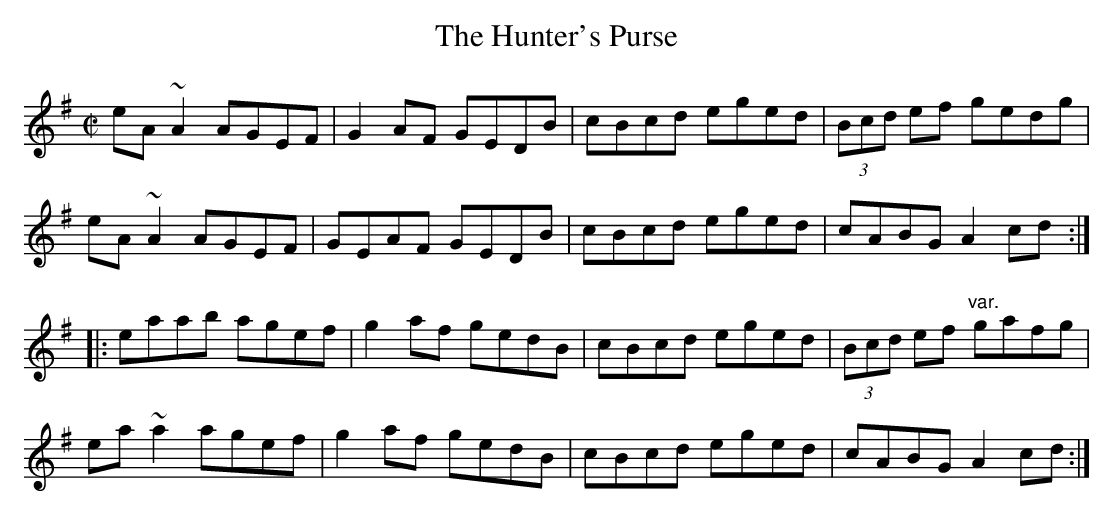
X:1
T:Hunter's Purse, The
M:C|
L:1/8
K:ADor
eA~A2 AGEF|G2AF GEDB|cBcd eged|(3Bcd ef gedg|!
eA~A2 AGEF|GEAF GEDB|cBcd eged|cABG A2cd:|!
|:eaab agef|g2af gedB|cBcd eged|(3Bcd ef "var."gafg|!
ea~a2 agef|g2af gedB|cBcd eged|cABG A2cd:|]!
